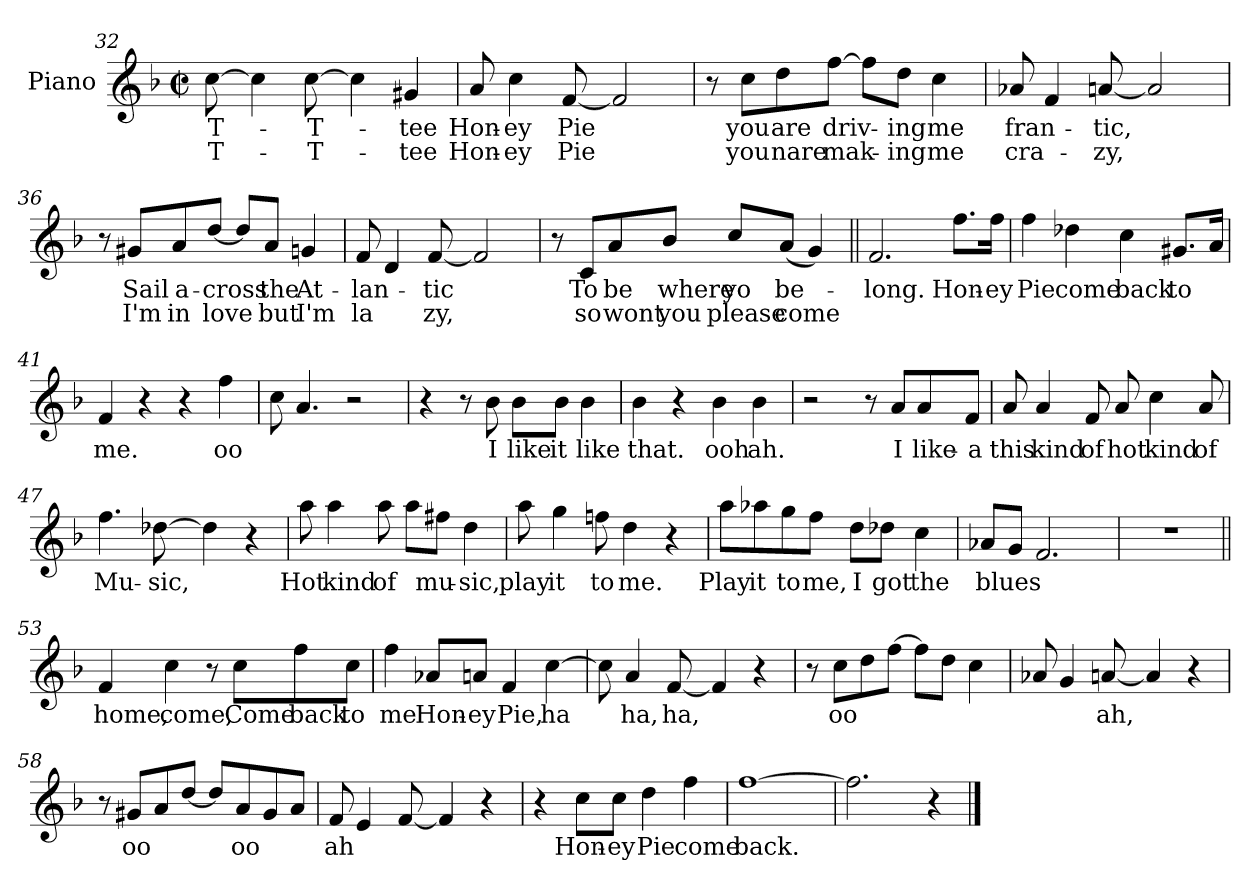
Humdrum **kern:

**kern	**text	**text
*part1	*part1	*part1
*staff1	*staff1	*staff1
*I"Piano	*	*
*I'Pno.	*	*
*clefG2	*	*
*k[b-]	*	*
*F:	*	*
*M2/2	*	*
*met(c|)	*	*
=32	=32	=32
[8cc\	T-	T-
4cc\]	.	.
[8cc\	-T-	-T-
4cc\]	.	.
4g#X/	-tee	-tee
=33	=33	=33
8a/	Hon-	Hon-
4cc\	-ey	-ey
[8f/	Pie	-Pie
2f/]	.	.
!!LO:PB:g=z
=34	=34	=34
8r	.	.
8cc\L	you	you
8dd\	are	nare
[8ff\J	driv-	mak-
8ff\L]	.	.
8dd\J	-ing	-ing
4cc\	me	me
=35	=35	=35
8a-X/	fran-	cra-
4f/	.	.
[8an/	-tic,	-zy,
2a/]	.	.
=36	=36	=36
8r	.	.
8g#X/L	Sail	I'm
8a/	a-	in
[8dd/J	-cross	love
8dd/L]	.	.
8a/J	the	but
4gn/	At-	I'm
=37	=37	=37
8f/	-lan-	-la
4d/	.	.
[8f/	-tic	zy,
2f/]	.	.
!!LO:LB:g=z
=38	=38	=38
8r	.	.
8c/L	To	so
8a/	be	wont
8b-/J	where	you
8cc/L	yo	please
(8a/J	be-	come
4g/)	.	.
=39||	=39||	=39||
2.f/	-long.	.
8.ff\L	Hon-	.
16ff\Jk	-ey	.
=40	=40	=40
4ff\	Pie	.
4dd-X\	come	.
4cc\	back	.
8.g#X/L	to	.
16a/Jk	.	.
=41	=41	=41
4f/	me.	.
4r	.	.
4r	.	.
4ff\	oo	.
!!LO:LB:g=z
=42	=42	=42
8cc\	.	.
4.a/	.	.
2r	.	.
=43	=43	=43
4r	.	.
8r	.	.
8b-\	I	.
8b-\L	like	.
8b-\J	it	.
4b-\	like	.
=44	=44	=44
4b-\	that.	.
4r	.	.
4b-\	ooh	.
4b-\	ah.	.
=45	=45	=45
2r	.	.
8r	.	.
8a/L	I	.
8a/	like-	.
8f/J	-a	.
!!LO:LB:g=z
=46	=46	=46
8a/	this	.
4a/	kind	.
8f/	of	.
8a/	hot	.
4cc\	kind	.
8a/	of	.
=47	=47	=47
4.ff\	Mu-	.
[8dd-X\	-sic,	.
4dd-\]	.	.
4r	.	.
=48	=48	=48
8aa\	Hot	.
4aa\	kind	.
8aa\	of	.
8aa\L	.	.
8ff#X\J	mu-	.
4dd\	-sic,	.
=49	=49	=49
8aa\	play	.
4gg\	it	.
8ffn\	to	.
4dd\	me.	.
4r	.	.
!!LO:LB:g=z
=50	=50	=50
8aa\L	Play	.
8aa-X\	it	.
8gg\	to	.
8ff\J	me,	.
8dd\L	I	.
8dd-X\J	got	.
4cc\	the	.
=51	=51	=51
8a-X/L	blues	.
8g/J	.	.
2.f/	.	.
=52	=52	=52
1r	.	.
=53||	=53||	=53||
4f/	home,	.
4cc\	come,	.
8r	.	.
8cc\L	Come	.
8ff\	back	.
8cc\J	to	.
!!LO:LB:g=z
=54	=54	=54
4ff\	me	.
8a-X/L	Hon-	.
8an/J	-ey	.
4f/	Pie,	.
[4cc\	ha	.
=55	=55	=55
8cc\]	.	.
4a/	ha,	.
[8f/	ha,	.
4f/]	.	.
4r	.	.
=56	=56	=56
8r	.	.
8cc\L	oo	.
8dd\	.	.
[8ff\J	.	.
8ff\L]	.	.
8dd\J	.	.
4cc\	.	.
=57	=57	=57
8a-X/	.	.
4g/	.	.
[8an/	ah,	.
4a/]	.	.
4r	.	.
!!LO:LB:g=z
=58	=58	=58
8r	.	.
8g#X/L	oo	.
8a/	.	.
[8dd/J	.	.
8dd/L]	.	.
8a/	oo	.
8g#/	.	.
8a/J	.	.
=59	=59	=59
8f/	ah	.
4e/	.	.
[8f/	.	.
4f/]	.	.
4r	.	.
=60	=60	=60
4r	.	.
8cc\L	Hon-	.
8cc\J	-ey	.
4dd\	Pie	.
4ff\	come	.
=61	=61	=61
[1ff	back.	.
=62	=62	=62
2.ff\]	.	.
4r	.	.
==	==	==
*-	*-	*-
